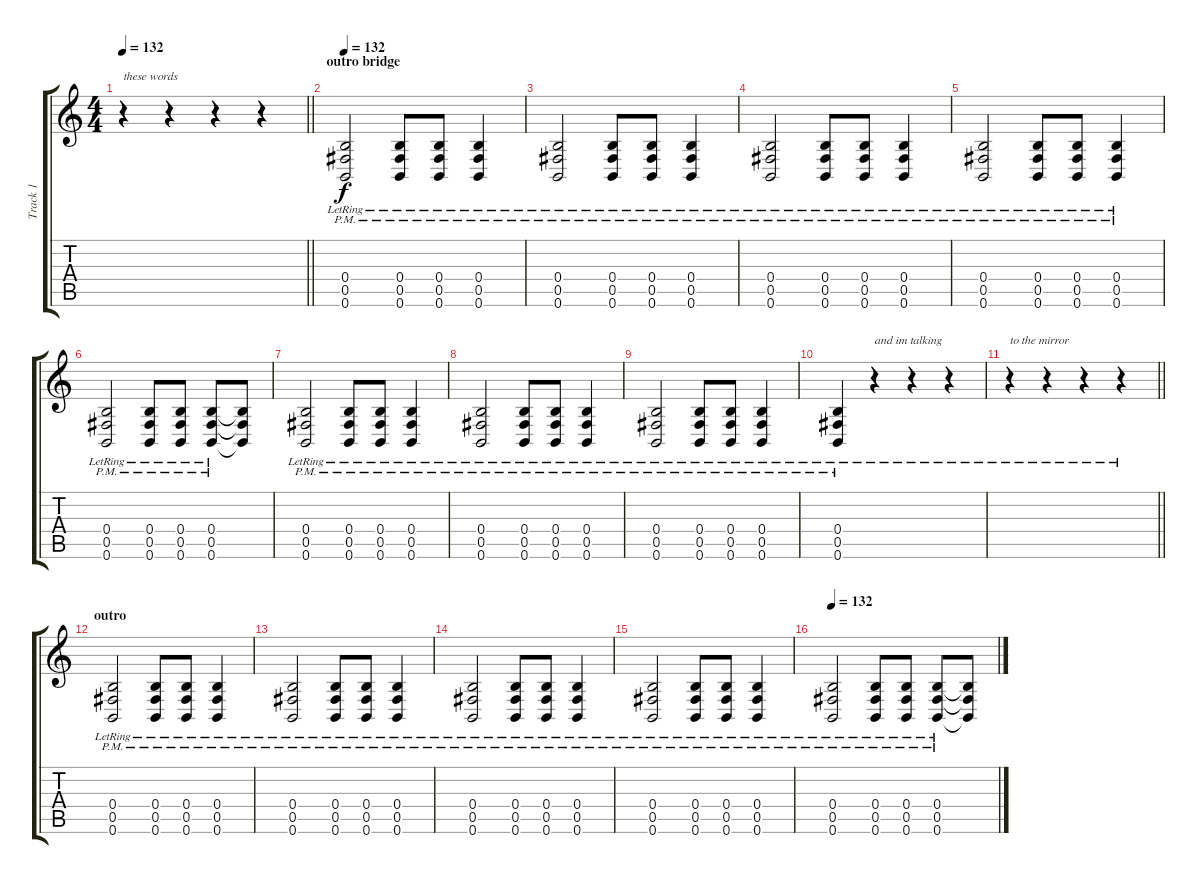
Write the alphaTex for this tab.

\track ("Track 1" "Track 1") {instrument distortionguitar}
\staff {score tabs}
\tuning (Db4 Ab3 E3 B2 Gb2 B1) {hide}
\ts (4 4)
\tempo 132
\clef g2
\barLineRight lightlight
\ks c
r.4{txt "these words" dy f} r.4 r.4 r.4 |
\section ("" "outro bridge")
\tempo 132
(0.4{pm lr} 0.5{pm lr} 0.6{pm lr}).2 (0.4{pm lr} 0.5{pm lr} 0.6{pm lr}).8 (0.4{pm lr} 0.5{pm lr} 0.6{pm lr}).8 (0.4{pm lr} 0.5{pm lr} 0.6{pm lr}).4 |
(0.4{pm lr} 0.5{pm lr} 0.6{pm lr}).2 (0.4{pm lr} 0.5{pm lr} 0.6{pm lr}).8 (0.4{pm lr} 0.5{pm lr} 0.6{pm lr}).8 (0.4{pm lr} 0.5{pm lr} 0.6{pm lr}).4 |
(0.4{pm lr} 0.5{pm lr} 0.6{pm lr}).2 (0.4{pm lr} 0.5{pm lr} 0.6{pm lr}).8 (0.4{pm lr} 0.5{pm lr} 0.6{pm lr}).8 (0.4{pm lr} 0.5{pm lr} 0.6{pm lr}).4 |
(0.4{pm lr} 0.5{pm lr} 0.6{pm lr}).2 (0.4{pm lr} 0.5{pm lr} 0.6{pm lr}).8 (0.4{pm lr} 0.5{pm lr} 0.6{pm lr}).8 (0.4{pm lr} 0.5{pm lr} 0.6{pm lr}).4 |
(0.4{pm lr} 0.5{pm lr} 0.6{pm lr}).2 (0.4{pm lr} 0.5{pm lr} 0.6{pm lr}).8 (0.4{pm lr} 0.5{pm lr} 0.6{pm lr}).8 (0.4{pm lr} 0.5{pm lr} 0.6{pm lr}).8 (0.4{t} 0.5{t} 0.6{t}).8 |
(0.4{pm lr} 0.5{pm lr} 0.6{pm lr}).2 (0.4{pm lr} 0.5{pm lr} 0.6{pm lr}).8 (0.4{pm lr} 0.5{pm lr} 0.6{pm lr}).8 (0.4{pm lr} 0.5{pm lr} 0.6{pm lr}).4 |
(0.4{pm lr} 0.5{pm lr} 0.6{pm lr}).2 (0.4{pm lr} 0.5{pm lr} 0.6{pm lr}).8 (0.4{pm lr} 0.5{pm lr} 0.6{pm lr}).8 (0.4{pm lr} 0.5{pm lr} 0.6{pm lr}).4 |
(0.4{pm lr} 0.5{pm lr} 0.6{pm lr}).2 (0.4{pm lr} 0.5{pm lr} 0.6{pm lr}).8 (0.4{pm lr} 0.5{pm lr} 0.6{pm lr}).8 (0.4{pm lr} 0.5{pm lr} 0.6{pm lr}).4 |
(0.4{pm lr} 0.5{pm lr} 0.6{pm lr}).4 r.4{txt "and im talking"} r.4 r.4 |
\barLineRight lightlight
r.4{txt "to the mirror"} r.4 r.4 r.4 |
\section ("" "outro")
(0.4{pm lr} 0.5{pm lr} 0.6{pm lr}).2 (0.4{pm lr} 0.5{pm lr} 0.6{pm lr}).8 (0.4{pm lr} 0.5{pm lr} 0.6{pm lr}).8 (0.4{pm lr} 0.5{pm lr} 0.6{pm lr}).4 |
(0.4{pm lr} 0.5{pm lr} 0.6{pm lr}).2 (0.4{pm lr} 0.5{pm lr} 0.6{pm lr}).8 (0.4{pm lr} 0.5{pm lr} 0.6{pm lr}).8 (0.4{pm lr} 0.5{pm lr} 0.6{pm lr}).4 |
(0.4{pm lr} 0.5{pm lr} 0.6{pm lr}).2 (0.4{pm lr} 0.5{pm lr} 0.6{pm lr}).8 (0.4{pm lr} 0.5{pm lr} 0.6{pm lr}).8 (0.4{pm lr} 0.5{pm lr} 0.6{pm lr}).4 |
(0.4{pm lr} 0.5{pm lr} 0.6{pm lr}).2 (0.4{pm lr} 0.5{pm lr} 0.6{pm lr}).8 (0.4{pm lr} 0.5{pm lr} 0.6{pm lr}).8 (0.4{pm lr} 0.5{pm lr} 0.6{pm lr}).4 |
\tempo 132
(0.4{pm lr} 0.5{pm lr} 0.6{pm lr}).2 (0.4{pm lr} 0.5{pm lr} 0.6{pm lr}).8 (0.4{pm lr} 0.5{pm lr} 0.6{pm lr}).8 (0.4{pm lr} 0.5{pm lr} 0.6{pm lr}).8 (0.4{t} 0.5{t} 0.6{t}).8
